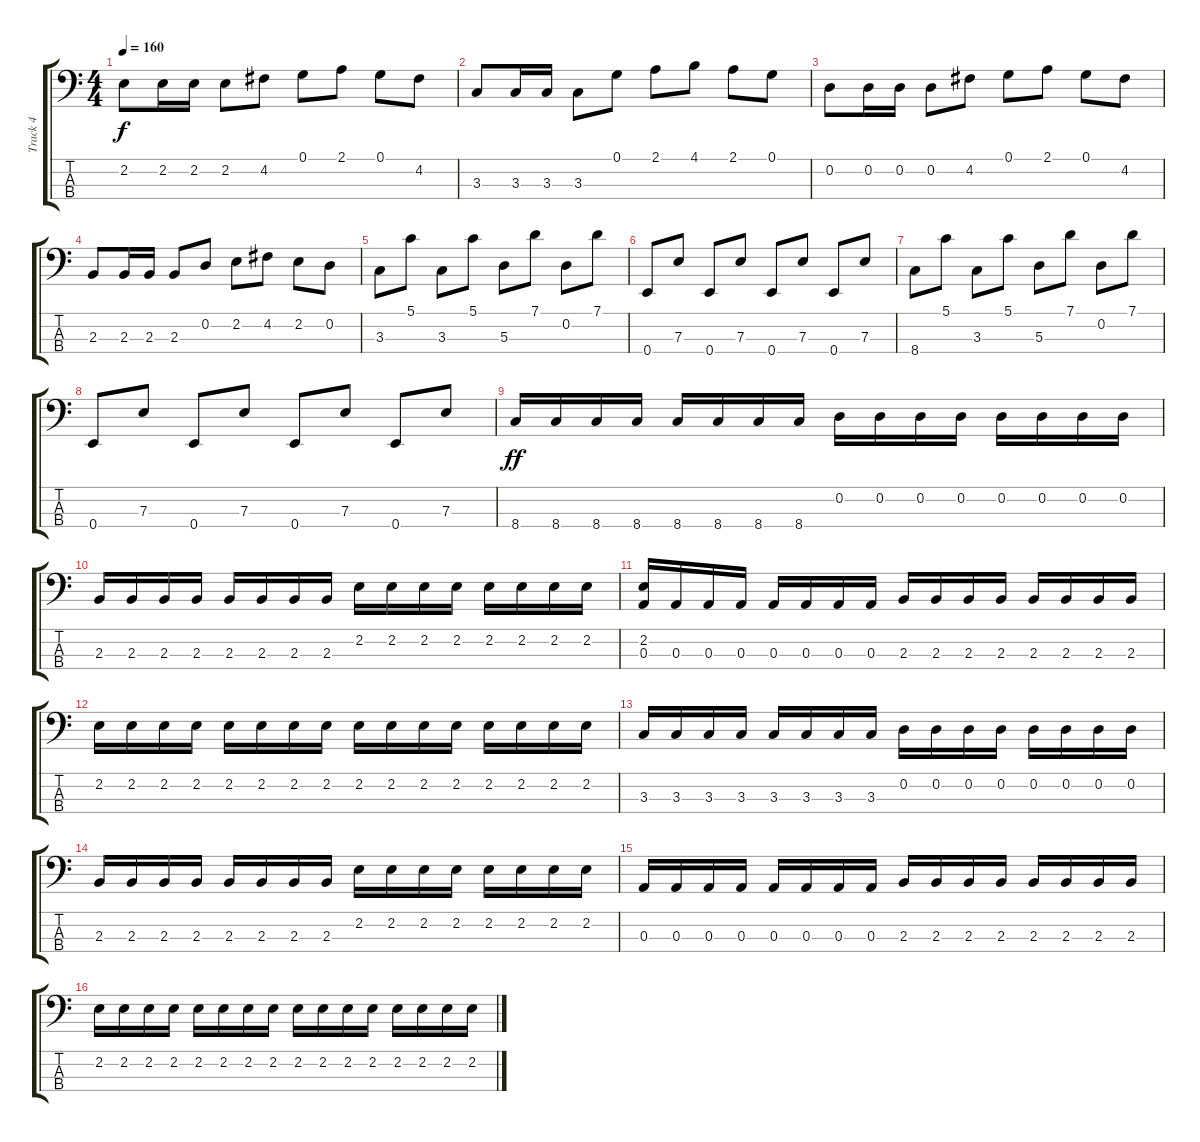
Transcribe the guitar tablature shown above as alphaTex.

\track ("Track 4" "Track 4") {instrument electricbasspick}
\staff {score tabs}
\tuning (G2 D2 A1 E1) {hide}
\ts (4 4)
\tempo 160
\clef f4
\ks c
2.2.8{dy f} 2.2.16 2.2.16 2.2.8 4.2.8 0.1.8 2.1.8 0.1.8 4.2.8 |
3.3.8 3.3.16 3.3.16 3.3.8 0.1.8 2.1.8 4.1.8 2.1.8 0.1.8 |
0.2.8 0.2.16 0.2.16 0.2.8 4.2.8 0.1.8 2.1.8 0.1.8 4.2.8 |
2.3.8 2.3.16 2.3.16 2.3.8 0.2.8 2.2.8 4.2.8 2.2.8 0.2.8 |
3.3.8 5.1.8 3.3.8 5.1.8 5.3.8 7.1.8 0.2.8 7.1.8 |
0.4.8 7.3.8 0.4.8 7.3.8 0.4.8 7.3.8 0.4.8 7.3.8 |
8.4.8 5.1.8 3.3.8 5.1.8 5.3.8 7.1.8 0.2.8 7.1.8 |
0.4.8 7.3.8 0.4.8 7.3.8 0.4.8 7.3.8 0.4.8 7.3.8 |
8.4.16{dy ff} 8.4.16 8.4.16 8.4.16 8.4.16 8.4.16 8.4.16 8.4.16 0.2.16 0.2.16 0.2.16 0.2.16 0.2.16 0.2.16 0.2.16 0.2.16 |
2.3.16 2.3.16 2.3.16 2.3.16 2.3.16 2.3.16 2.3.16 2.3.16 2.2.16 2.2.16 2.2.16 2.2.16 2.2.16 2.2.16 2.2.16 2.2.16 |
(2.2 0.3).16 0.3.16 0.3.16 0.3.16 0.3.16 0.3.16 0.3.16 0.3.16 2.3.16 2.3.16 2.3.16 2.3.16 2.3.16 2.3.16 2.3.16 2.3.16 |
2.2.16 2.2.16 2.2.16 2.2.16 2.2.16 2.2.16 2.2.16 2.2.16 2.2.16 2.2.16 2.2.16 2.2.16 2.2.16 2.2.16 2.2.16 2.2.16 |
3.3.16 3.3.16 3.3.16 3.3.16 3.3.16 3.3.16 3.3.16 3.3.16 0.2.16 0.2.16 0.2.16 0.2.16 0.2.16 0.2.16 0.2.16 0.2.16 |
2.3.16 2.3.16 2.3.16 2.3.16 2.3.16 2.3.16 2.3.16 2.3.16 2.2.16 2.2.16 2.2.16 2.2.16 2.2.16 2.2.16 2.2.16 2.2.16 |
0.3.16 0.3.16 0.3.16 0.3.16 0.3.16 0.3.16 0.3.16 0.3.16 2.3.16 2.3.16 2.3.16 2.3.16 2.3.16 2.3.16 2.3.16 2.3.16 |
2.2.16 2.2.16 2.2.16 2.2.16 2.2.16 2.2.16 2.2.16 2.2.16 2.2.16 2.2.16 2.2.16 2.2.16 2.2.16 2.2.16 2.2.16 2.2.16
